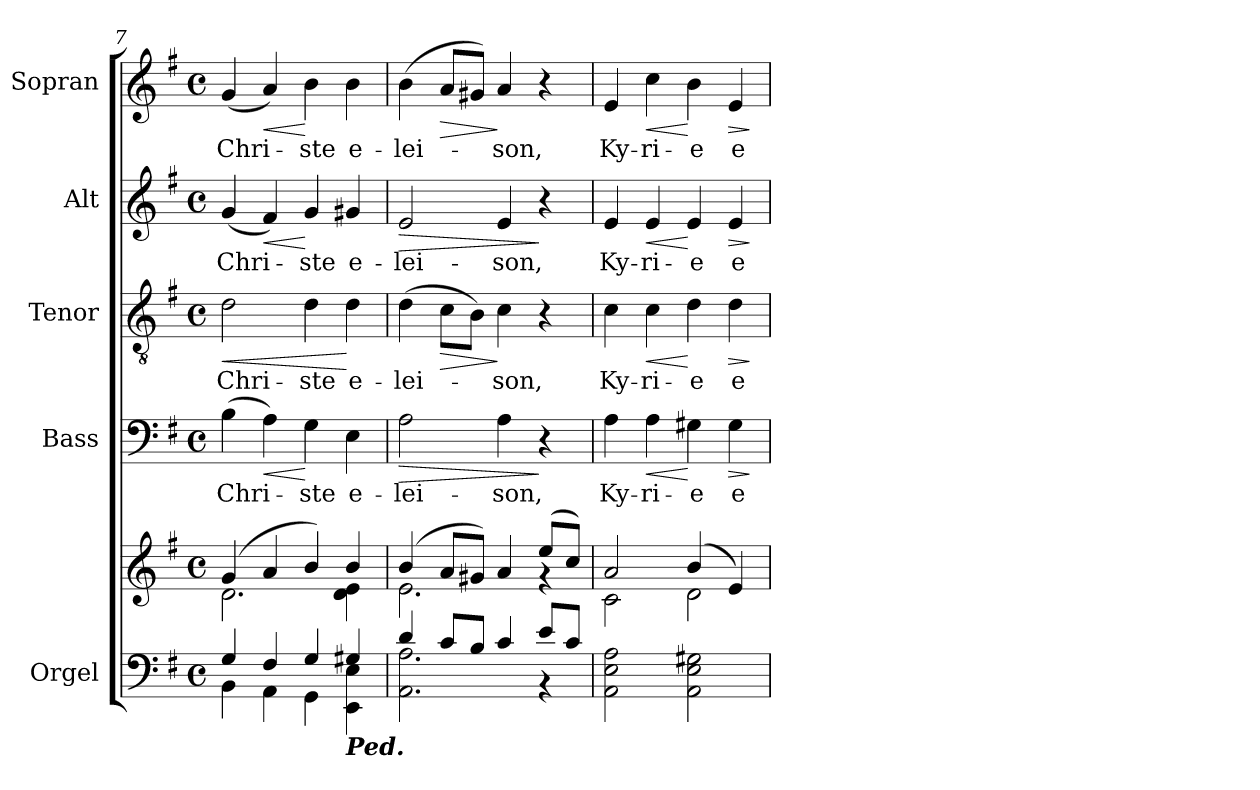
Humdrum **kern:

**kern	**kern	**kern	**text	**dynam	**kern	**text	**dynam	**kern	**text	**dynam	**kern	**text	**dynam
*part5	*part5	*part4	*part4	*part4	*part3	*part3	*part3	*part2	*part2	*part2	*part1	*part1	*part1
*staff6	*staff5	*staff4	*staff4	*staff4	*staff3	*staff3	*staff3	*staff2	*staff2	*staff2	*staff1	*staff1	*staff1
*I"Orgel	*	*I"Bass	*	*	*I"Tenor	*	*	*I"Alt	*	*	*I"Sopran	*	*
*I'Org.	*	*I'B.	*	*	*I'T.	*	*	*I'A.	*	*	*I'S.	*	*
!!LO:LB:g=z
*clefF4	*clefG2	*clefF4	*	*	*clefGv2	*	*	*clefG2	*	*	*clefG2	*	*
*k[f#]	*k[f#]	*k[f#]	*	*	*k[f#]	*	*	*k[f#]	*	*	*k[f#]	*	*
*G:	*G:	*G:	*	*	*G:	*	*	*G:	*	*	*G:	*	*
*M4/4	*M4/4	*M4/4	*	*	*M4/4	*	*	*M4/4	*	*	*M4/4	*	*
*met(c)	*met(c)	*met(c)	*	*	*met(c)	*	*	*met(c)	*	*	*met(c)	*	*
=7	=7	=7	=7	=7	=7	=7	=7	=7	=7	=7	=7	=7	=7
*^	*^	*	*	*	*	*	*	*	*	*	*	*	*
!	!	!	!	!	!LO:LY:b	!	!	!LO:LY:b	!LO:HP:b	!	!LO:LY:b	!	!	!LO:LY:b	!
4G/	4BB\	(4g/	2.d\	(>4B\	Chri-	.	2d\	Chri-	<	(<4g/	Chri-	.	(<4g/	Chri-	.
!	!	!	!	!	!	!LO:HP:b	!	!	!	!	!	!LO:HP:b	!	!	!LO:HP:b
4F#/	4AA\	4a/	.	4A\)	.	<	.	.	.	4f#/)	.	<	4a/)	.	<
!	!	!	!	!	!LO:LY:b	!	!	!LO:LY:b	!	!	!LO:LY:b	!	!	!LO:LY:b	!
4G/	4GG\	4b/)	.	4G\	-ste	[	4d\	-ste	.	4g/	-ste	[	4b\	-ste	[
!LO:TX:b:Bi:t=Ped.	!	!	!	!	!	!	!	!	!	!	!	!	!	!	!
!	!	!	!	!	!LO:LY:b	!	!	!LO:LY:b	!	!	!LO:LY:b	!	!	!LO:LY:b	!
4G#X/	4EE\ 4E\	4b/	4d\ 4e\	4E\	e-	.	4d\	e-	[	4g#X/	e-	.	4b\	e-	.
=8	=8	=8	=8	=8	=8	=8	=8	=8	=8	=8	=8	=8	=8	=8	=8
!	!	!	!	!	!LO:LY:b	!LO:HP:b	!	!LO:LY:b	!	!	!LO:LY:b	!LO:HP:b	!	!LO:LY:b	!
4d/	2.AA\ 2.A\	(4b/	2.e\	2A\	-lei-	>	(>4d\	-lei-	.	2e/	-lei-	>	(>4b\	-lei-	.
!	!	!	!	!	!	!	!	!	!LO:HP:b	!	!	!	!	!	!LO:HP:b
8c/L	.	8a/L	.	.	.	.	8c\L	.	>	.	.	.	8a/L	.	>
8B/J	.	8g#X/J)	.	.	.	.	8B\J)	.	.	.	.	.	8g#X/J)	.	.
!	!	!	!	!	!LO:LY:b	!	!	!LO:LY:b	!	!	!LO:LY:b	!	!	!LO:LY:b	!
4c/	.	4a/	.	4A\	-son,	.	4c\	-son,	]	4e/	-son,	.	4a/	-son,	]
8e/L	4r	(>8ee/L	4rf	4r	.	]	4r	.	.	4r	.	]	4r	.	.
8c/J	.	8cc/J)	.	.	.	.	.	.	.	.	.	.	.	.	.
*v	*v	*	*	*	*	*	*	*	*	*	*	*	*	*	*
=9	=9	=9	=9	=9	=9	=9	=9	=9	=9	=9	=9	=9	=9	=9
!	!	!	!	!LO:LY:b	!	!	!LO:LY:b	!	!	!LO:LY:b	!	!	!LO:LY:b	!
2AA\ 2E\ 2A\	2a/	2c\	4A\	Ky-	.	4c\	Ky-	.	4e/	Ky-	.	4e/	Ky-	.
!	!	!	!	!LO:LY:b	!LO:HP:b	!	!LO:LY:b	!LO:HP:b	!	!LO:LY:b	!LO:HP:b	!	!LO:LY:b	!LO:HP:b
.	.	.	4A\	-ri-	<	4c\	-ri-	<	4e/	-ri-	<	4cc\	-ri-	<
!	!	!	!	!LO:LY:b	!	!	!LO:LY:b	!	!	!LO:LY:b	!	!	!LO:LY:b	!
2AA\ 2E\ 2G#X\	(4b/	2d\	4G#X\	-e	[	4d\	-e	[	4e/	-e	[	4b\	-e	[
!	!	!	!	!LO:LY:b	!LO:HP:b	!	!LO:LY:b	!LO:HP:b	!	!LO:LY:b	!LO:HP:b	!	!LO:LY:b	!LO:HP:b
.	4e/)	.	4G#\	e-	>	4d\	e-	>	4e/	e-	>	4e/	e-	>
*	*v	*v	*	*	*	*	*	*	*	*	*	*	*	*
.	.	.	.	]	.	.	]	.	.	]	.	.	]
=	=	=	=	=	=	=	=	=	=	=	=	=	=
*-	*-	*-	*-	*-	*-	*-	*-	*-	*-	*-	*-	*-	*-
